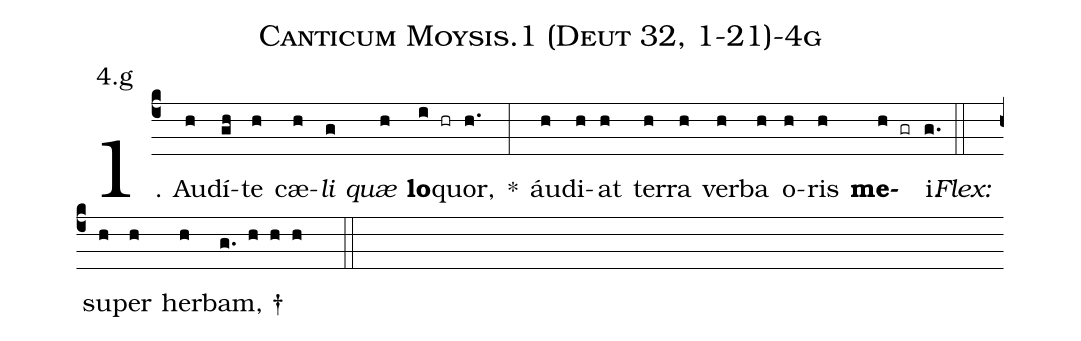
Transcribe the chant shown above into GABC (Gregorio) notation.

name: Canticum Moysis.1 (Deut 32, 1-21)-4g;
annotation: 4.g;
%%
(c4)1. Au(h)dí(gh)te(h) cæ(h)<i>li</i>(g) <i>quæ</i>(h) <b>lo</b>(i hr)quor,(h.) *(:) áu(h)di(h)at(h) ter(h)ra(h) ver(h)ba(h) o(h)ris(h) <b>me</b>(h gr)i.(g.) (::)
<i>Flex:</i>()  su(h)per(h) her(h)bam, †(g. h h h  ::)
